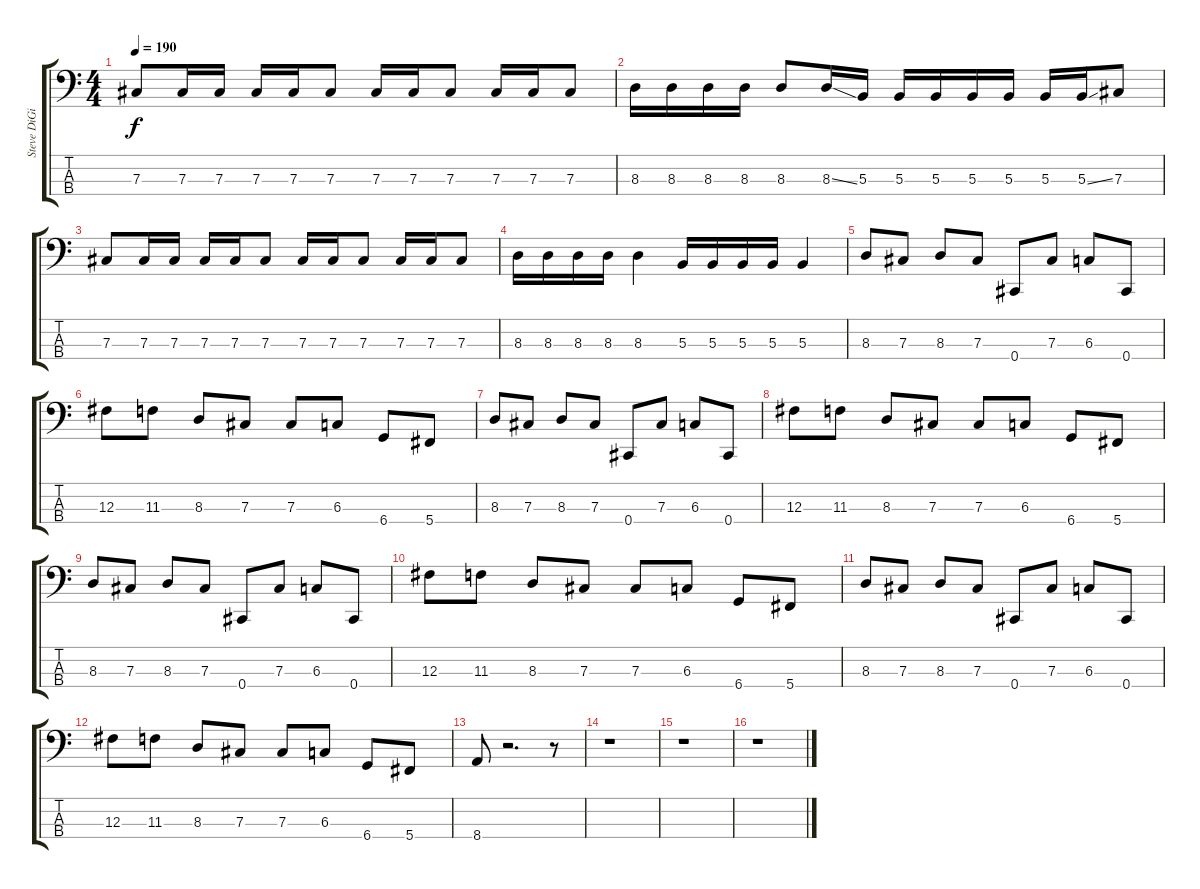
\track ("Steve DiGiorgio" "Steve DiGi") {instrument electricbassfinger}
\staff {score tabs}
\tuning (E2 B1 Gb1 Db1) {hide}
\ts (4 4)
\tempo 190
\clef f4
\ks c
7.3.8{dy f} 7.3.16 7.3.16 7.3.16 7.3.16 7.3.8 7.3.16 7.3.16 7.3.8 7.3.16 7.3.16 7.3.8 |
8.3.16 8.3.16 8.3.16 8.3.16 8.3.8 8.3{ss}.16 5.3.16 5.3.16 5.3.16 5.3.16 5.3.16 5.3.16 5.3{ss}.16 7.3.8 |
7.3.8 7.3.16 7.3.16 7.3.16 7.3.16 7.3.8 7.3.16 7.3.16 7.3.8 7.3.16 7.3.16 7.3.8 |
8.3.16 8.3.16 8.3.16 8.3.16 8.3.4 5.3.16 5.3.16 5.3.16 5.3.16 5.3.4 |
8.3.8 7.3.8 8.3.8 7.3.8 0.4.8 7.3.8 6.3.8 0.4.8 |
12.3.8 11.3.8 8.3.8 7.3.8 7.3.8 6.3.8 6.4.8 5.4.8 |
8.3.8 7.3.8 8.3.8 7.3.8 0.4.8 7.3.8 6.3.8 0.4.8 |
12.3.8 11.3.8 8.3.8 7.3.8 7.3.8 6.3.8 6.4.8 5.4.8 |
8.3.8 7.3.8 8.3.8 7.3.8 0.4.8 7.3.8 6.3.8 0.4.8 |
12.3.8 11.3.8 8.3.8 7.3.8 7.3.8 6.3.8 6.4.8 5.4.8 |
8.3.8 7.3.8 8.3.8 7.3.8 0.4.8 7.3.8 6.3.8 0.4.8 |
12.3.8 11.3.8 8.3.8 7.3.8 7.3.8 6.3.8 6.4.8 5.4.8 |
8.4.8 r.2{d} r.8 |
r.1 |
r.1 |
r.1
